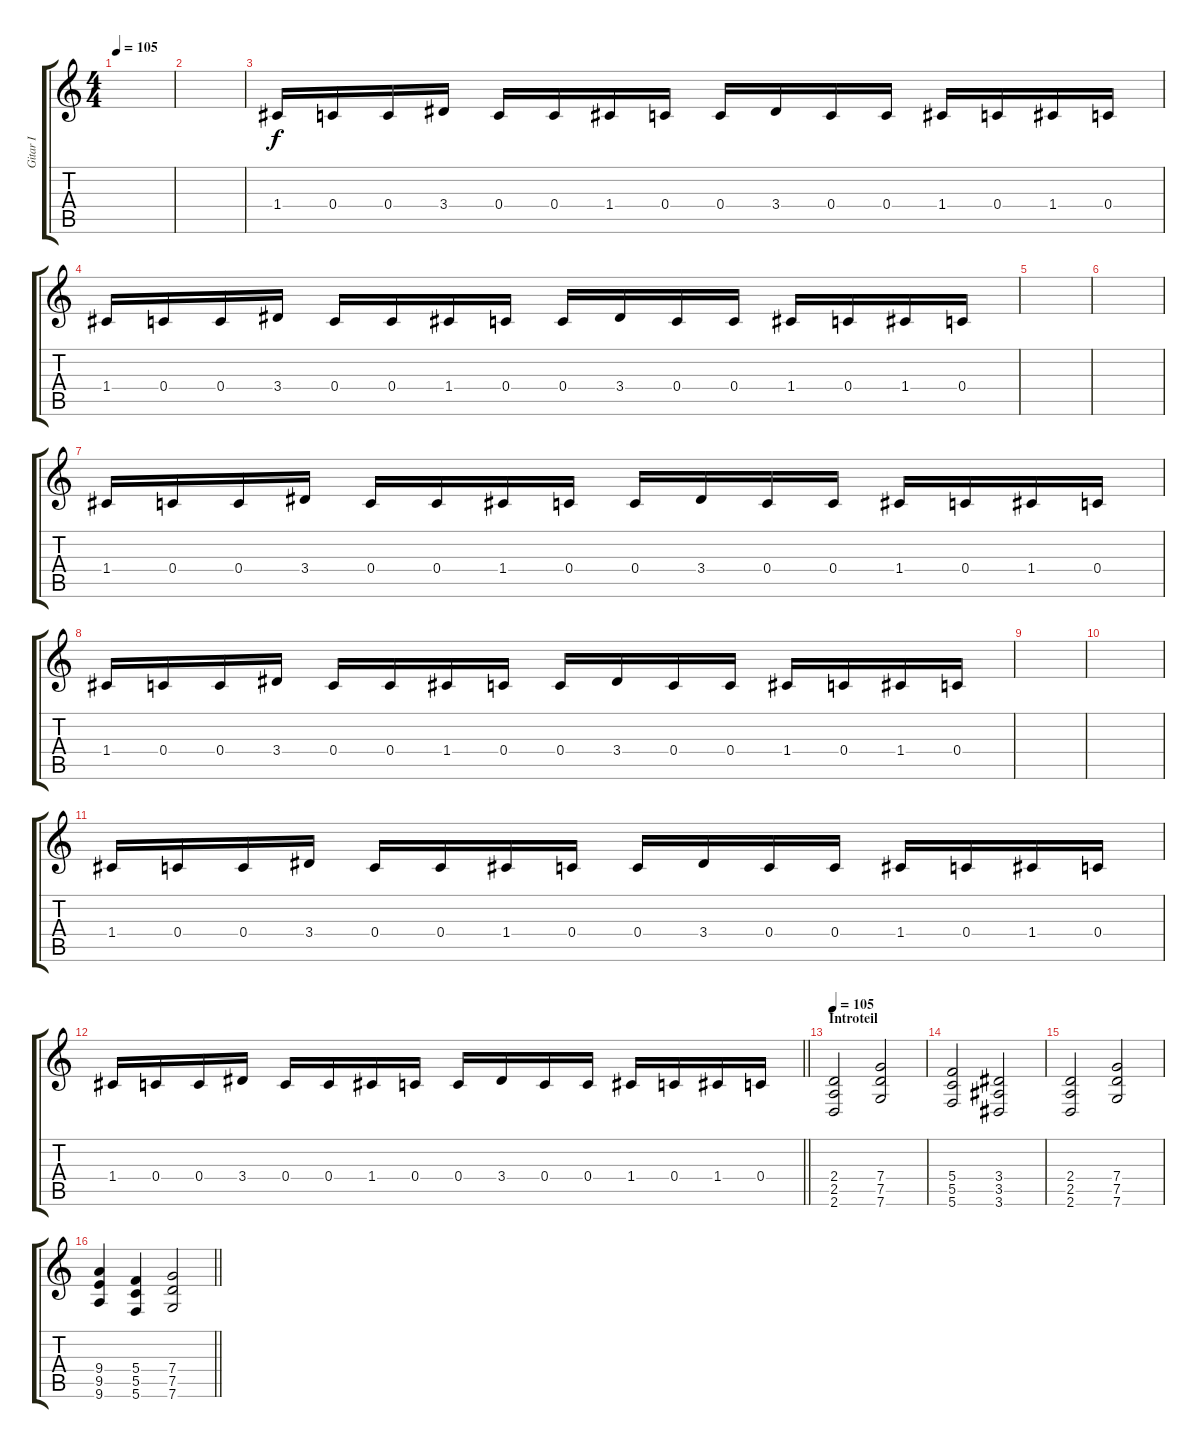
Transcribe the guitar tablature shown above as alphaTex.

\track ("Gitar I" "Gitar I") {instrument distortionguitar}
\staff {score tabs}
\tuning (D4 A3 F3 C3 G2 C2) {hide}
\ts (4 4)
\tempo 105
\clef g2
\ks c
|
|
1.4.16 0.4.16 0.4.16 3.4.16 0.4.16 0.4.16 1.4.16 0.4.16 0.4.16 3.4.16 0.4.16 0.4.16 1.4.16 0.4.16 1.4.16 0.4.16 |
1.4.16 0.4.16 0.4.16 3.4.16 0.4.16 0.4.16 1.4.16 0.4.16 0.4.16 3.4.16 0.4.16 0.4.16 1.4.16 0.4.16 1.4.16 0.4.16 |
|
|
1.4.16 0.4.16 0.4.16 3.4.16 0.4.16 0.4.16 1.4.16 0.4.16 0.4.16 3.4.16 0.4.16 0.4.16 1.4.16 0.4.16 1.4.16 0.4.16 |
1.4.16 0.4.16 0.4.16 3.4.16 0.4.16 0.4.16 1.4.16 0.4.16 0.4.16 3.4.16 0.4.16 0.4.16 1.4.16 0.4.16 1.4.16 0.4.16 |
|
|
1.4.16 0.4.16 0.4.16 3.4.16 0.4.16 0.4.16 1.4.16 0.4.16 0.4.16 3.4.16 0.4.16 0.4.16 1.4.16 0.4.16 1.4.16 0.4.16 |
\barLineRight lightlight
1.4.16 0.4.16 0.4.16 3.4.16 0.4.16 0.4.16 1.4.16 0.4.16 0.4.16 3.4.16 0.4.16 0.4.16 1.4.16 0.4.16 1.4.16 0.4.16 |
\section ("" "Introteil")
\tempo 105
(2.4 2.5 2.6).2{volume 11 instrument distortionguitar} (7.4 7.5 7.6).2 |
(5.4 5.5 5.6).2 (3.4 3.5 3.6).2 |
(2.4 2.5 2.6).2 (7.4 7.5 7.6).2 |
\barLineRight lightlight
(9.4 9.5 9.6).4 (5.4 5.5 5.6).4 (7.4 7.5 7.6).2
